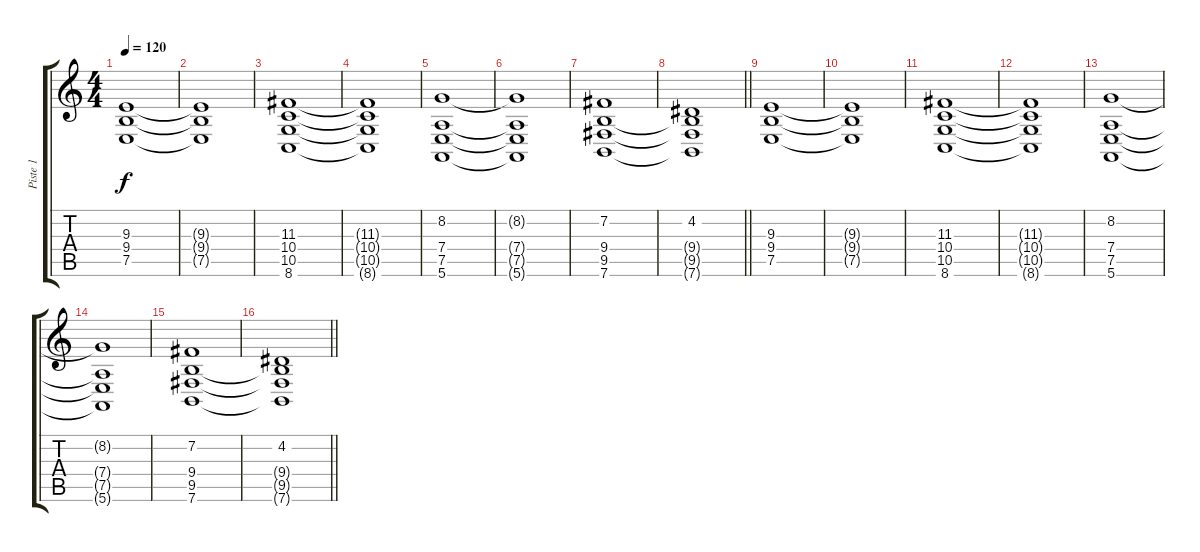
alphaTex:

\track ("Piste 1" "Piste 1") {instrument pad2warm}
\staff {score tabs}
\tuning (E4 B3 G3 D3 A2 E2) {hide}
\ts (4 4)
\tempo 120
\clef g2
\ks c
(9.3 9.4 7.5).1{dy f} |
(9.3{t} 9.4{t} 7.5{t}).1 |
(11.3 10.4 10.5 8.6).1 |
(11.3{t} 10.4{t} 10.5{t} 8.6{t}).1 |
(8.2 7.4 7.5 5.6).1 |
(8.2{t} 7.4{t} 7.5{t} 5.6{t}).1 |
(7.2 9.4 9.5 7.6).1 |
\barLineRight lightlight
(4.2 9.4{t} 9.5{t} 7.6{t}).1 |
(9.3 9.4 7.5).1 |
(9.3{t} 9.4{t} 7.5{t}).1 |
(11.3 10.4 10.5 8.6).1 |
(11.3{t} 10.4{t} 10.5{t} 8.6{t}).1 |
(8.2 7.4 7.5 5.6).1 |
(8.2{t} 7.4{t} 7.5{t} 5.6{t}).1 |
(7.2 9.4 9.5 7.6).1 |
\barLineRight lightlight
(4.2 9.4{t} 9.5{t} 7.6{t}).1
